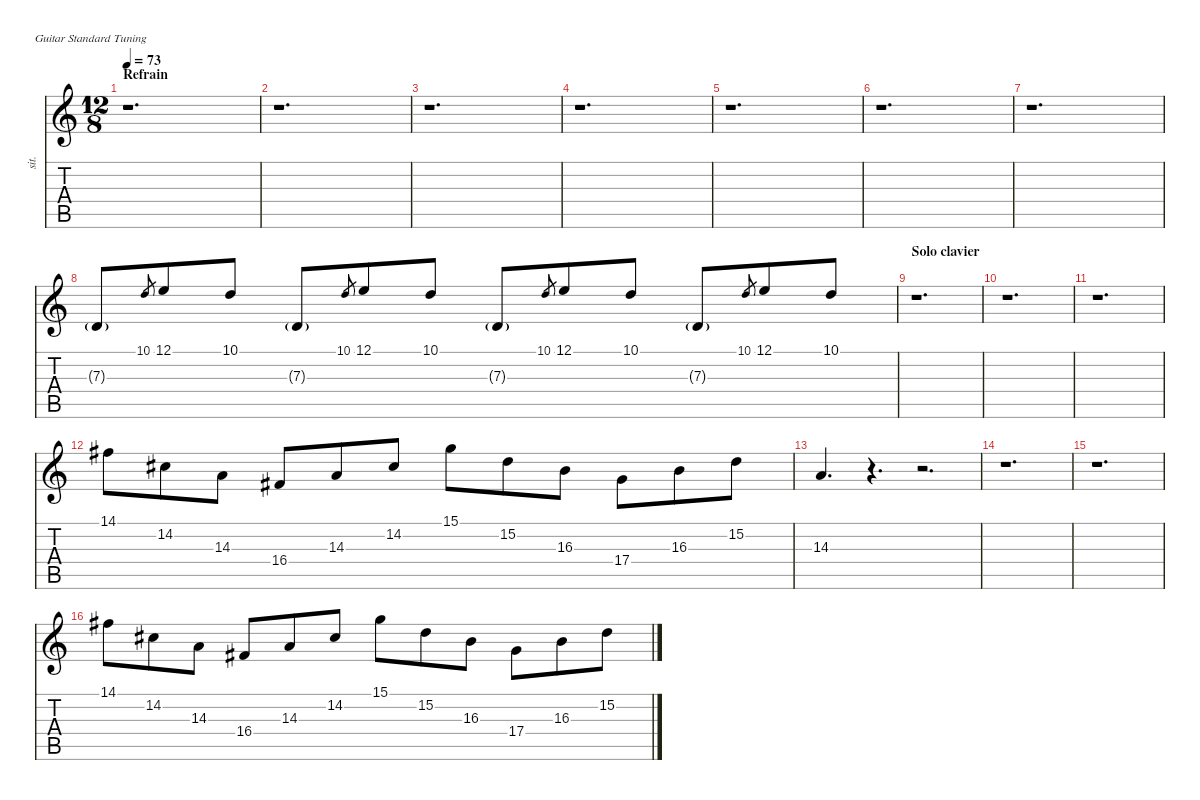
\defaultSystemsLayout 4
\hideDynamics
\bracketExtendMode nobrackets
\otherSystemsTrackNameOrientation horizontal
\track ("Sitar" "sit.") {instrument sitar}
\staff {score tabs}
\tuning (E4 B3 G3 D3 A2 E2)
\ts (12 8)
\section ("" "Refrain")
\tempo 73
\clef g2
\ks c
r.1{d dy f beam Down} |
r.1{d beam Down} |
r.1{d beam Down} |
r.1{d beam Down} |
r.1{d beam Down} |
r.1{d beam Down} |
r.1{d beam Down} |
7.3{g}.8{beam Up} 10.1.8{gr dy mf beam Up} 12.1.8{dy f beam Up} 10.1.8{beam Up} 7.3{g}.8{beam Up} 10.1.8{gr dy mf beam Up} 12.1.8{dy f beam Up} 10.1.8{beam Up} 7.3{g}.8{beam Up} 10.1.8{gr dy mf beam Up} 12.1.8{dy f beam Up} 10.1.8{beam Up} 7.3{g}.8{beam Up} 10.1.8{gr dy mf beam Up} 12.1.8{dy f beam Up} 10.1.8{beam Up} |
\section ("" "Solo clavier")
r.1{d beam Down} |
r.1{d beam Down} |
r.1{d beam Down} |
14.1{acc #}.8{dy fff beam Down} 14.2{acc #}.8{beam Down} 14.3.8{beam Down} 16.4{acc #}.8{beam Up} 14.3.8{beam Up} 14.2{acc #}.8{beam Up} 15.1.8{beam Down} 15.2.8{beam Down} 16.3.8{beam Down} 17.4.8{beam Down} 16.3.8{beam Down} 15.2.8{dy f beam Down} |
14.3.4{d beam Up} r.4{d beam Up} r.2{d beam Up} |
r.1{d beam Down} |
r.1{d beam Down} |
14.1{acc #}.8{dy fff beam Down} 14.2{acc #}.8{beam Down} 14.3.8{beam Down} 16.4{acc #}.8{beam Up} 14.3.8{beam Up} 14.2{acc #}.8{beam Up} 15.1.8{beam Down} 15.2.8{beam Down} 16.3.8{beam Down} 17.4.8{beam Down} 16.3.8{beam Down} 15.2.8{dy f beam Down}
